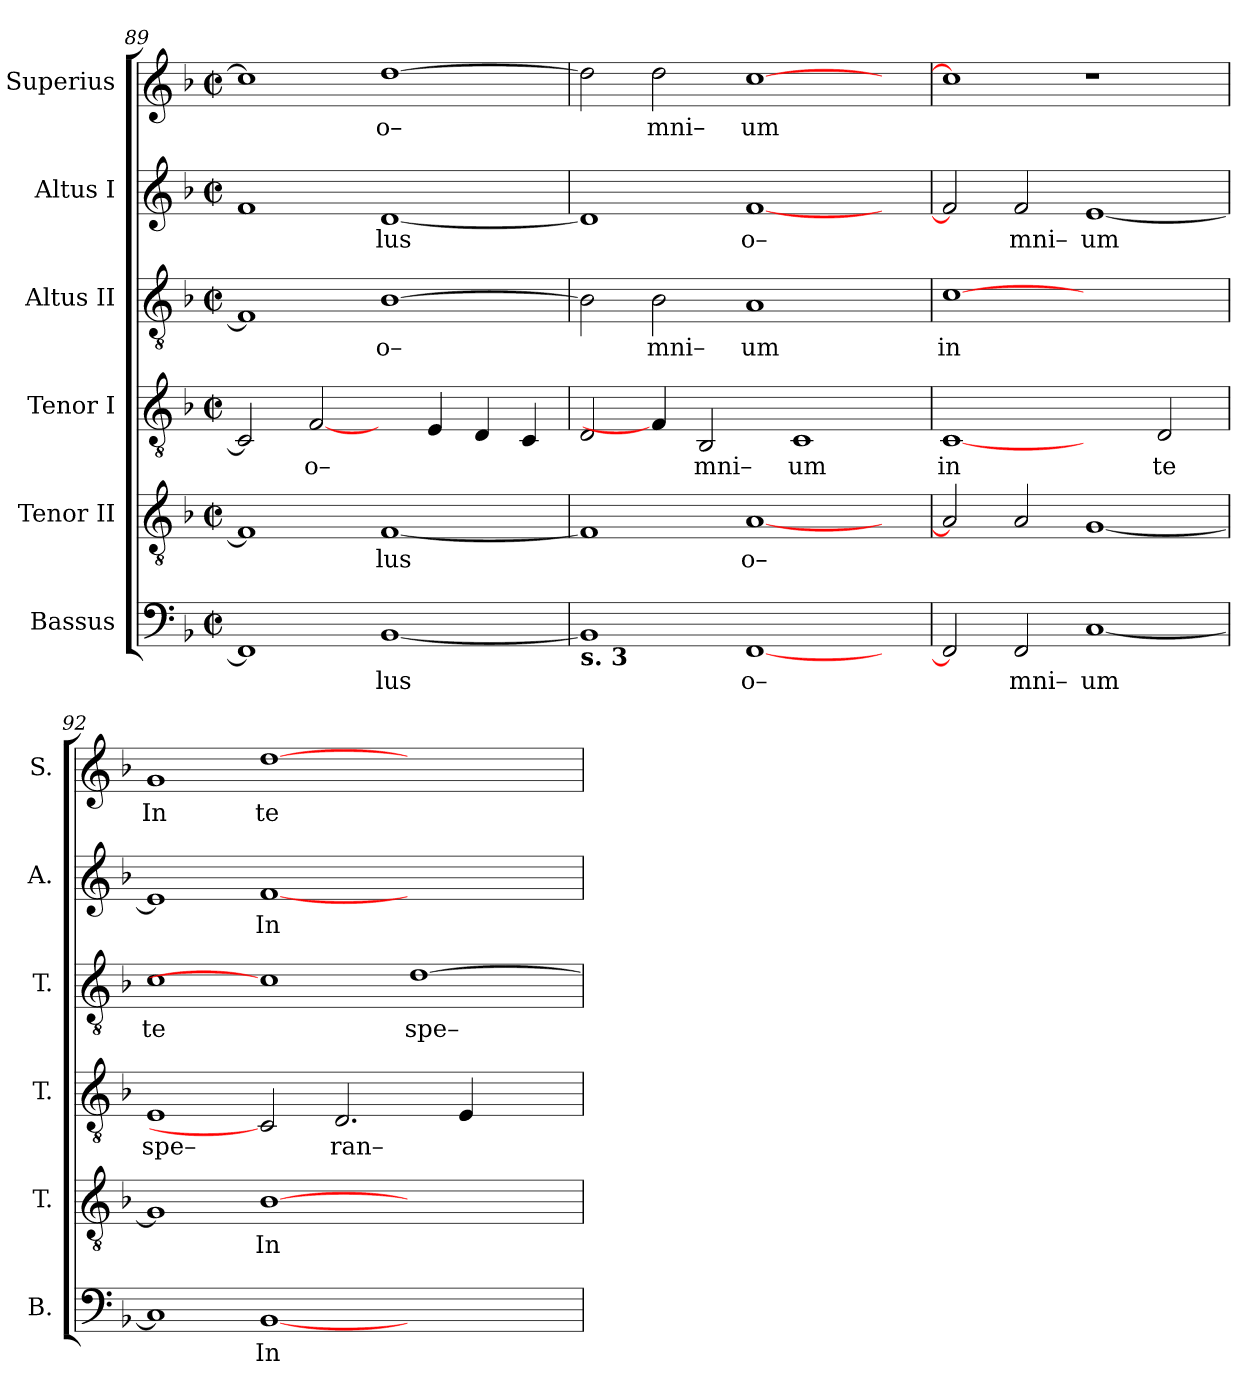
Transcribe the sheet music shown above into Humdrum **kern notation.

**kern	**text	**kern	**text	**kern	**text	**kern	**text	**kern	**text	**kern	**text
*part6	*part6	*part5	*part5	*part4	*part4	*part3	*part3	*part2	*part2	*part1	*part1
*staff6	*staff6	*staff5	*staff5	*staff4	*staff4	*staff3	*staff3	*staff2	*staff2	*staff1	*staff1
*I"Bassus	*	*I"Tenor II	*	*I"Tenor I	*	*I"Altus II	*	*I"Altus I	*	*I"Superius	*
*I'B.	*	*I'T.	*	*I'T.	*	*I'T.	*	*I'A.	*	*I'S.	*
*clefF4	*	*clefGv2	*	*clefGv2	*	*clefGv2	*	*clefG2	*	*clefG2	*
*	*	*ITrd7c12	*	*ITrd7c12	*	*ITrd7c12	*	*	*	*	*
*k[b-]	*	*k[b-]	*	*k[b-]	*	*k[b-]	*	*k[b-]	*	*k[b-]	*
*F:	*	*F:	*	*F:	*	*F:	*	*F:	*	*F:	*
*M2/2	*	*M2/2	*	*M2/2	*	*M2/2	*	*M2/2	*	*M2/2	*
*met(c|)	*	*met(c|)	*	*met(c|)	*	*met(c|)	*	*met(c|)	*	*met(c|)	*
=89	=89	=89	=89	=89	=89	=89	=89	=89	=89	=89	=89
1FFi]	.	1FFi]	.	2CCi/]	.	1FFi]	.	1fi	.	1cci]	.
!	!	!	!	!	!LO:LY:b:color=#000000	!	!	!	!	!	!
.	.	.	.	[2FFi/	o–	.	.	.	.	.	.
!	!LO:LY:b:color=#000000	!	!	!	!	!	!	!	!	!	!
!	!	!	!LO:LY:b:color=#000000	!	!	!	!	!	!	!	!
!	!	!	!	!	!	!	!LO:LY:b:color=#000000	!	!	!	!
!	!	!	!	!	!	!	!	!	!LO:LY:b:color=#000000	!	!
!	!	!	!	!	!	!	!	!	!	!	!LO:LY:b:color=#000000
[<1BB-i	lus	[<1FFi	lus	4ryy	.	[>1BB-i	o–	[<1di	lus	[>1ddi	o–
.	.	.	.	4EEi/	.	.	.	.	.	.	.
.	.	.	.	4DDi/	.	.	.	.	.	.	.
.	.	.	.	4CCi/	.	.	.	.	.	.	.
=90	=90	=90	=90	=90	=90	=90	=90	=90	=90	=90	=90
!LO:TX:b:B:t=s. 3	!	!	!	!	!	!	!	!	!	!	!
1BB-i]	.	1FFi]	.	2DDi/	.	2BB-i\]	.	1di]	.	2ddi\]	.
!	!	!	!	!	!	!	!LO:LY:b:color=#000000	!	!	!	!
!	!	!	!	!	!	!	!	!	!	!	!LO:LY:b:color=#000000
.	.	.	.	4FFi/]	.	2BB-i\	mni–	.	.	2ddi\	mni–
!	!	!	!	!	!LO:LY:b:color=#000000	!	!	!	!	!	!
.	.	.	.	2BBB-i/	mni–	.	.	.	.	.	.
!	!LO:LY:b:color=#000000	!	!	!	!	!	!	!	!	!	!
!	!	!	!LO:LY:b:color=#000000	!	!	!	!	!	!	!	!
!	!	!	!	!	!	!	!LO:LY:b:color=#000000	!	!	!	!
!	!	!	!	!	!	!	!	!	!LO:LY:b:color=#000000	!	!
!	!	!	!	!	!	!	!	!	!	!	!LO:LY:b:color=#000000
[<1FFi	o–	[<1AAi	o–	.	.	1AAi	um	[<1fi	o–	[>1cci	um
!	!	!	!	!	!LO:LY:b:color=#000000	!	!	!	!	!	!
.	.	.	.	1CCi	um	.	.	.	.	.	.
4ryy	.	4ryy	.	.	.	4ryy	.	4ryy	.	4ryy	.
!!LO:PB:g=z
=91	=91	=91	=91	=91	=91	=91	=91	=91	=91	=91	=91
!	!	!	!	!	!LO:LY:b:color=#000000	!	!	!	!	!	!
!	!	!	!	!	!	!	!LO:LY:b:color=#000000	!	!	!	!
2FFi/]	.	2AAi/]	.	[1CCi	in	[1Ci	in	2fi/]	.	1cci]	.
!	!LO:LY:b:color=#000000	!	!	!	!	!	!	!	!	!	!
!	!	!	!	!	!	!	!	!	!LO:LY:b:color=#000000	!	!
2FFi/	mni–	2AAi/	.	.	.	.	.	2fi/	mni–	.	.
!	!LO:LY:b:color=#000000	!	!	!	!	!	!	!	!	!	!
!	!	!	!	!	!	!	!	!	!LO:LY:b:color=#000000	!	!
[<1Ci	um	[<1GGi	.	2ryy	.	1ryy	.	[<1ei	um	1r	.
!	!	!	!	!	!LO:LY:b:color=#000000	!	!	!	!	!	!
.	.	.	.	2DDi/	te	.	.	.	.	.	.
=92	=92	=92	=92	=92	=92	=92	=92	=92	=92	=92	=92
!	!	!	!	!	!LO:LY:b:color=#000000	!	!	!	!	!	!
!	!	!	!	!	!	!	!LO:LY:b:color=#000000	!	!	!	!
!	!	!	!	!	!	!	!	!	!	!	!LO:LY:b:color=#000000
1Ci]	.	1GGi]	.	1EEi	spe–	1Ci	te	1ei]	.	1gi	In
!	!LO:LY:b:color=#000000	!	!	!	!	!	!	!	!	!	!
!	!	!	!LO:LY:b:color=#000000	!	!	!	!	!	!	!	!
!	!	!	!	!	!	!	!	!	!LO:LY:b:color=#000000	!	!
!	!	!	!	!	!	!	!	!	!	!	!LO:LY:b:color=#000000
[<1BB-i	In	[>1BB-i	In	2CCi]	.	1Ci]	.	[<1fi	In	[>1ddi	te
!	!	!	!	!	!LO:LY:b:color=#000000	!	!	!	!	!	!
.	.	.	.	2.DDi/	ran–	.	.	.	.	.	.
!	!	!	!	!	!	!	!LO:LY:b:color=#000000	!	!	!	!
1ryy	.	1ryy	.	.	.	[>1Di	spe–	1ryy	.	1ryy	.
.	.	.	.	4EEi/	.	.	.	.	.	.	.
.	.	.	.	2ryy	.	.	.	.	.	.	.
=	=	=	=	=	=	=	=	=	=	=	=
*-	*-	*-	*-	*-	*-	*-	*-	*-	*-	*-	*-
